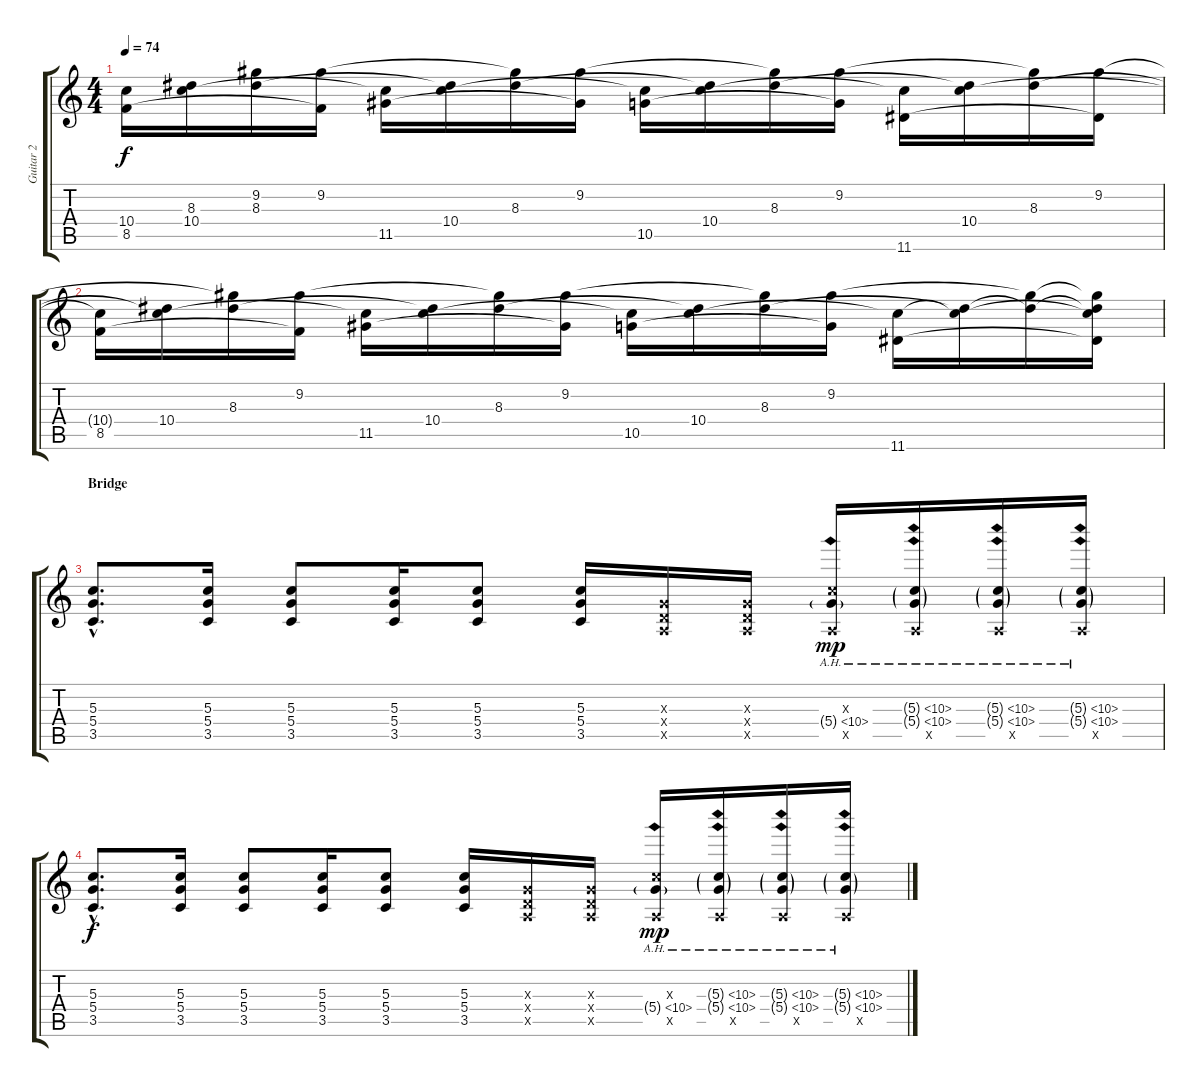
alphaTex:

\track ("Guitar 2" "Guitar 2") {instrument overdrivenguitar}
\staff {score tabs}
\tuning (E4 B3 G3 D3 A2 E2) {hide}
\ts (4 4)
\tempo 74
\clef g2
\ks c
(10.4{t} 8.5).16{dy f} (8.3{t} 10.4).16 (9.2{t} 8.3).16 (9.2 8.5{t}).16 (10.4{t} 11.5).16 (8.3{t} 10.4).16 (9.2{t} 8.3).16 (9.2 11.5{t}).16 (10.4{t} 10.5).16 (8.3{t} 10.4).16 (9.2{t} 8.3).16 (9.2 10.5{t}).16 (10.4{t} 11.6).16 (8.3{t} 10.4).16 (9.2{t} 8.3).16 (9.2 11.6{t}).16 |
(10.4{t} 8.5).16 (8.3{t} 10.4).16 (9.2{t} 8.3).16 (9.2 8.5{t}).16 (10.4{t} 11.5).16 (8.3{t} 10.4).16 (9.2{t} 8.3).16 (9.2 11.5{t}).16 (10.4{t} 10.5).16 (8.3{t} 10.4).16 (9.2{t} 8.3).16 (9.2 10.5{t}).16 (10.4{t} 11.6).16 (8.3{t} 10.4{t}).16 (9.2{t} 8.3{t}).16 (9.2{t} 8.3{t} 10.4{t} 11.6{t}).16 |
\section ("" "Bridge")
(5.3{hac} 5.4{hac} 3.5{hac}).8{d volume 12 instrument distortionguitar} (5.3 5.4 3.5).16 (5.3 5.4 3.5).8 (5.3 5.4 3.5).16 (5.3 5.4 3.5).8 (5.3 5.4 3.5).16 (0.3{x} 0.4{x} 0.5{x}).16 (0.3{x} 0.4{x} 0.5{x}).16 (5.3{x} 5.4{ah 5 g} 0.5{x}).16{dy mp} (5.3{ah 5 g} 5.4{ah 5 g} 0.5{x}).16 (5.3{ah 5 g} 5.4{ah 5 g} 0.5{x}).16 (5.3{ah 5 g} 5.4{ah 5 g} 0.5{x}).16 |
(5.3{hac} 5.4{hac} 3.5{hac}).8{d dy f volume 12 instrument distortionguitar} (5.3 5.4 3.5).16 (5.3 5.4 3.5).8 (5.3 5.4 3.5).16 (5.3 5.4 3.5).8 (5.3 5.4 3.5).16 (0.3{x} 0.4{x} 0.5{x}).16 (0.3{x} 0.4{x} 0.5{x}).16 (5.3{x} 5.4{ah 5 g} 0.5{x}).16{dy mp} (5.3{ah 5 g} 5.4{ah 5 g} 0.5{x}).16 (5.3{ah 5 g} 5.4{ah 5 g} 0.5{x}).16 (5.3{ah 5 g} 5.4{ah 5 g} 0.5{x}).16
